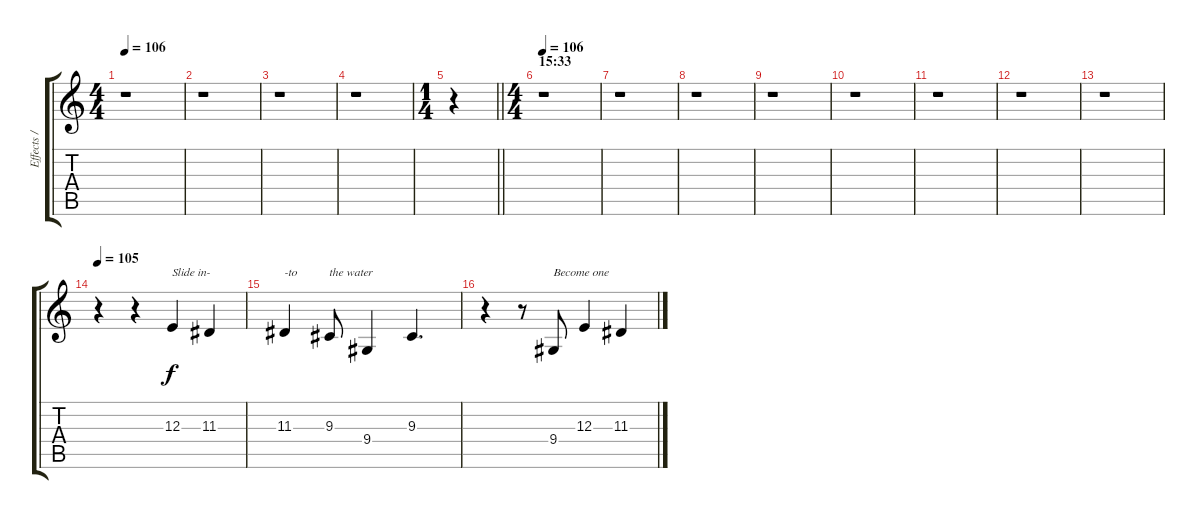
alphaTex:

\track ("Effects / Vocals / Add'l Guitar" "Effects / ") {instrument lead2sawtooth}
\staff {score tabs}
\tuning (Db4 Ab3 E3 B2 Gb2 Db2) {hide}
\ts (4 4)
\tempo 106
\clef g2
\ks c
r.1{dy f} |
r.1 |
r.1 |
r.1 |
\ts (1 4)
\barLineRight lightlight
r.4 |
\ts (4 4)
\section ("" "15:33")
\tempo 106
r.1 |
r.1 |
r.1 |
r.1 |
r.1 |
r.1 |
r.1 |
r.1 |
\tempo 105
r.4 r.4 12.3.4{txt "Slide in-" volume 9 balance 8 instrument tenorsax} 11.3.4 |
11.3.4{txt "-to"} 9.3.8{txt "the water"} 9.4.4 9.3.4{d} |
r.4 r.8 9.4.8{txt "Become one"} 12.3.4 11.3.4
